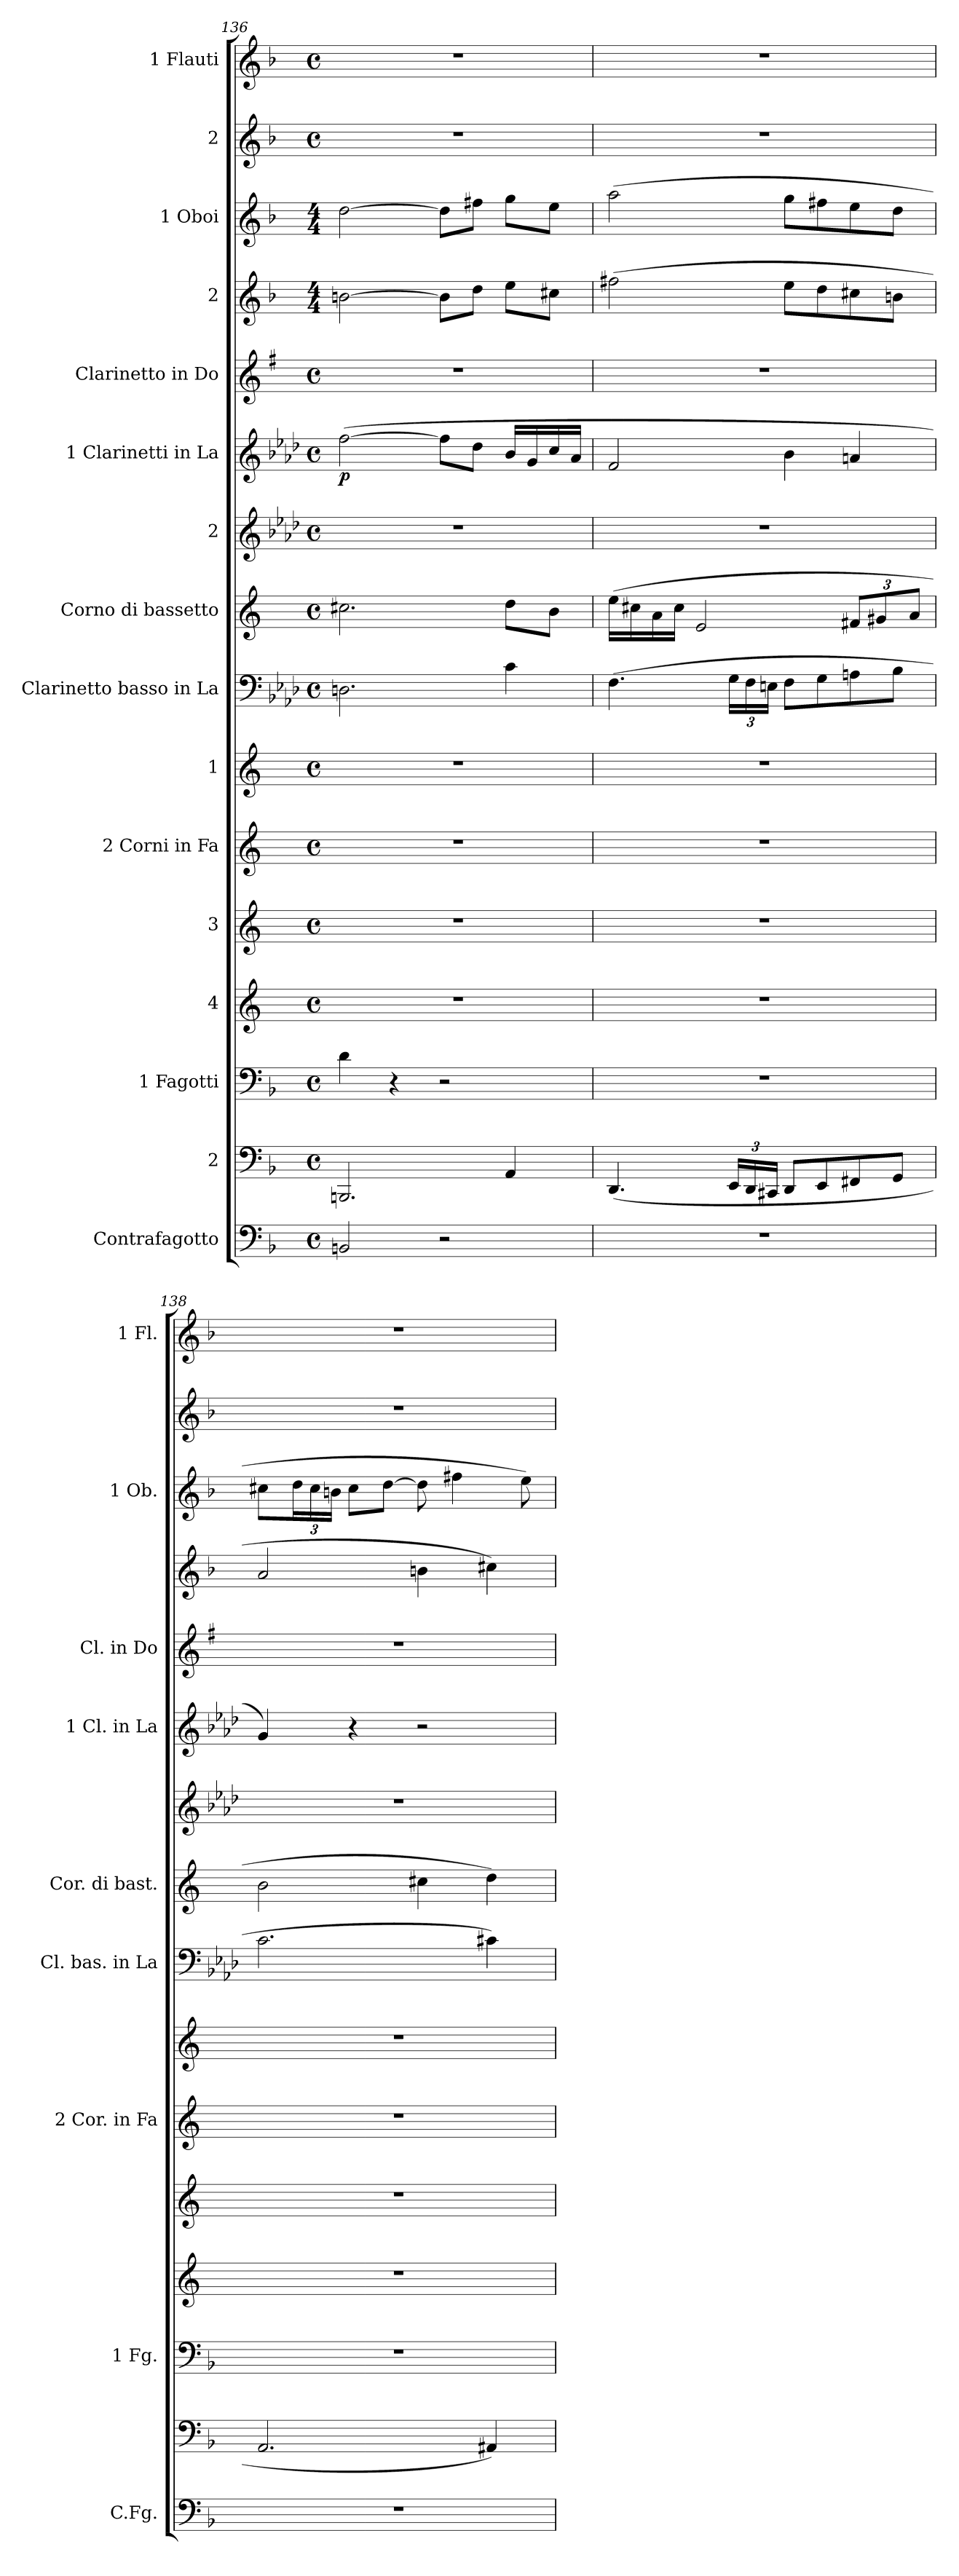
**kern	**kern	**kern	**kern	**kern	**kern	**kern	**kern	**kern	**kern	**kern	**dynam	**kern	**kern	**kern	**kern	**kern
*part16	*part15	*part14	*part13	*part12	*part11	*part10	*part9	*part8	*part7	*part6	*part6	*part5	*part4	*part3	*part2	*part1
*staff16	*staff15	*staff14	*staff13	*staff12	*staff11	*staff10	*staff9	*staff8	*staff7	*staff6	*staff6	*staff5	*staff4	*staff3	*staff2	*staff1
*I"Contrafagotto	*I"2	*I"1  Fagotti	*I"4	*I"3	*I"2  Corni in Fa	*I"1	*I"Clarinetto basso in La	*I"Corno di bassetto	*I"2	*I"1  Clarinetti in La	*	*I"Clarinetto in Do	*I"2	*I"1  Oboi	*I"2	*I"1  Flauti
*I'C.Fg.	*	*I'1  Fg.	*	*	*I'2  Cor. in Fa	*	*I'Cl. bas. in La	*I'Cor. di bast.	*	*I'1  Cl. in La	*	*I'Cl. in Do	*	*I'1  Ob.	*	*I'1  Fl.
*clefF4	*clefF4	*clefF4	*clefG2	*clefG2	*clefG2	*clefG2	*clefF4	*clefG2	*clefG2	*clefG2	*	*clefG2	*clefG2	*clefG2	*clefG2	*clefG2
*ITrd7c12	*	*	*ITrd4c7	*ITrd4c7	*ITrd4c7	*ITrd4c7	*ITrd2c3	*ITrd4c7	*ITrd2c3	*ITrd2c3	*	*ITrd1c2	*	*	*	*
*k[b-]	*k[b-]	*k[b-]	*k[b-]	*k[b-]	*k[b-]	*k[b-]	*k[b-]	*k[b-]	*k[b-]	*k[b-]	*	*k[b-]	*k[b-]	*k[b-]	*k[b-]	*k[b-]
*M4/4	*M4/4	*M4/4	*M4/4	*M4/4	*M4/4	*M4/4	*M4/4	*M4/4	*M4/4	*M4/4	*	*M4/4	*M4/4	*M4/4	*M4/4	*M4/4
*met(c)	*met(c)	*met(c)	*met(c)	*met(c)	*met(c)	*met(c)	*met(c)	*met(c)	*met(c)	*met(c)	*	*met(c)	*	*	*met(c)	*met(c)
=136	=136	=136	=136	=136	=136	=136	=136	=136	=136	=136	=136	=136	=136	=136	=136	=136
!	!	!	!	!	!	!	!	!	!	!	!LO:DY:b	!	!	!	!	!
2BBBn/	2.BBBn/	4d\	1r	1r	1r	1r	2.BBn\	2.f#X\	1r	([2dd\	p	1r	[2bn\	[2dd\	1r	1r
.	.	4r	.	.	.	.	.	.	.	.	.	.	.	.	.	.
2r	.	2r	.	.	.	.	.	.	.	8dd\L]	.	.	8b\L]	8dd\L]	.	.
.	.	.	.	.	.	.	.	.	.	8b-\J	.	.	8dd\J	8ff#X\J	.	.
.	4AA/	.	.	.	.	.	4A\	8g\L	.	16g/LL	.	.	8ee\L	8gg\L	.	.
.	.	.	.	.	.	.	.	.	.	16e/	.	.	.	.	.	.
.	.	.	.	.	.	.	.	8e\J	.	16a/	.	.	8cc#X\J	8ee\J	.	.
.	.	.	.	.	.	.	.	.	.	16f/JJ	.	.	.	.	.	.
!!LO:PB:g=z
=137	=137	=137	=137	=137	=137	=137	=137	=137	=137	=137	=137	=137	=137	=137	=137	=137
1r	(4.DD/	1r	1r	1r	1r	1r	(4.D\	(16a\LL	1r	2d/	.	1r	(2ff#X\	(2aa\	1r	1r
.	.	.	.	.	.	.	.	16f#X\	.	.	.	.	.	.	.	.
.	.	.	.	.	.	.	.	16d\	.	.	.	.	.	.	.	.
.	.	.	.	.	.	.	.	16f#\JJ	.	.	.	.	.	.	.	.
.	.	.	.	.	.	.	.	2A/	.	.	.	.	.	.	.	.
*	*Xbrackettup	*	*	*	*	*	*Xbrackettup	*	*	*	*	*	*	*	*	*
.	24EE/LL	.	.	.	.	.	24E\LL	.	.	.	.	.	.	.	.	.
.	24DD/	.	.	.	.	.	24D\	.	.	.	.	.	.	.	.	.
.	24CC#X/JJ	.	.	.	.	.	24C#X\JJ	.	.	.	.	.	.	.	.	.
.	8DD/L	.	.	.	.	.	8D\L	.	.	4g\	.	.	8ee\L	8gg\L	.	.
.	8EE/	.	.	.	.	.	8E\	.	.	.	.	.	8dd\	8ff#X\	.	.
*	*	*	*	*	*	*	*	*Xbrackettup	*	*	*	*	*	*	*	*
.	8FF#X/	.	.	.	.	.	8F#X\	12Bn/L	.	4f#X/	.	.	8cc#X\	8ee\	.	.
.	.	.	.	.	.	.	.	12c#X/	.	.	.	.	.	.	.	.
.	8GG/J	.	.	.	.	.	8G\J	.	.	.	.	.	8bn\J	8dd\J	.	.
.	.	.	.	.	.	.	.	12d/J	.	.	.	.	.	.	.	.
=138	=138	=138	=138	=138	=138	=138	=138	=138	=138	=138	=138	=138	=138	=138	=138	=138
1r	2.AA/	1r	1r	1r	1r	1r	2.A\	2e\	1r	4e/)	.	1r	2a/	8cc#X\L	1r	1r
*	*	*	*	*	*	*	*	*	*	*	*	*	*	*Xbrackettup	*	*
.	.	.	.	.	.	.	.	.	.	.	.	.	.	24dd\L	.	.
.	.	.	.	.	.	.	.	.	.	.	.	.	.	24cc#\	.	.
.	.	.	.	.	.	.	.	.	.	.	.	.	.	24bn\JJ	.	.
.	.	.	.	.	.	.	.	.	.	4r	.	.	.	8cc#\L	.	.
.	.	.	.	.	.	.	.	.	.	.	.	.	.	[8dd\J	.	.
.	.	.	.	.	.	.	.	4f#X\	.	2r	.	.	4bn\	8dd\]	.	.
.	.	.	.	.	.	.	.	.	.	.	.	.	.	4ff#X\	.	.
.	4AA#X/)	.	.	.	.	.	4A#X\)	4g\)	.	.	.	.	4cc#X\)	.	.	.
.	.	.	.	.	.	.	.	.	.	.	.	.	.	8ee\)	.	.
=	=	=	=	=	=	=	=	=	=	=	=	=	=	=	=	=
*-	*-	*-	*-	*-	*-	*-	*-	*-	*-	*-	*-	*-	*-	*-	*-	*-
